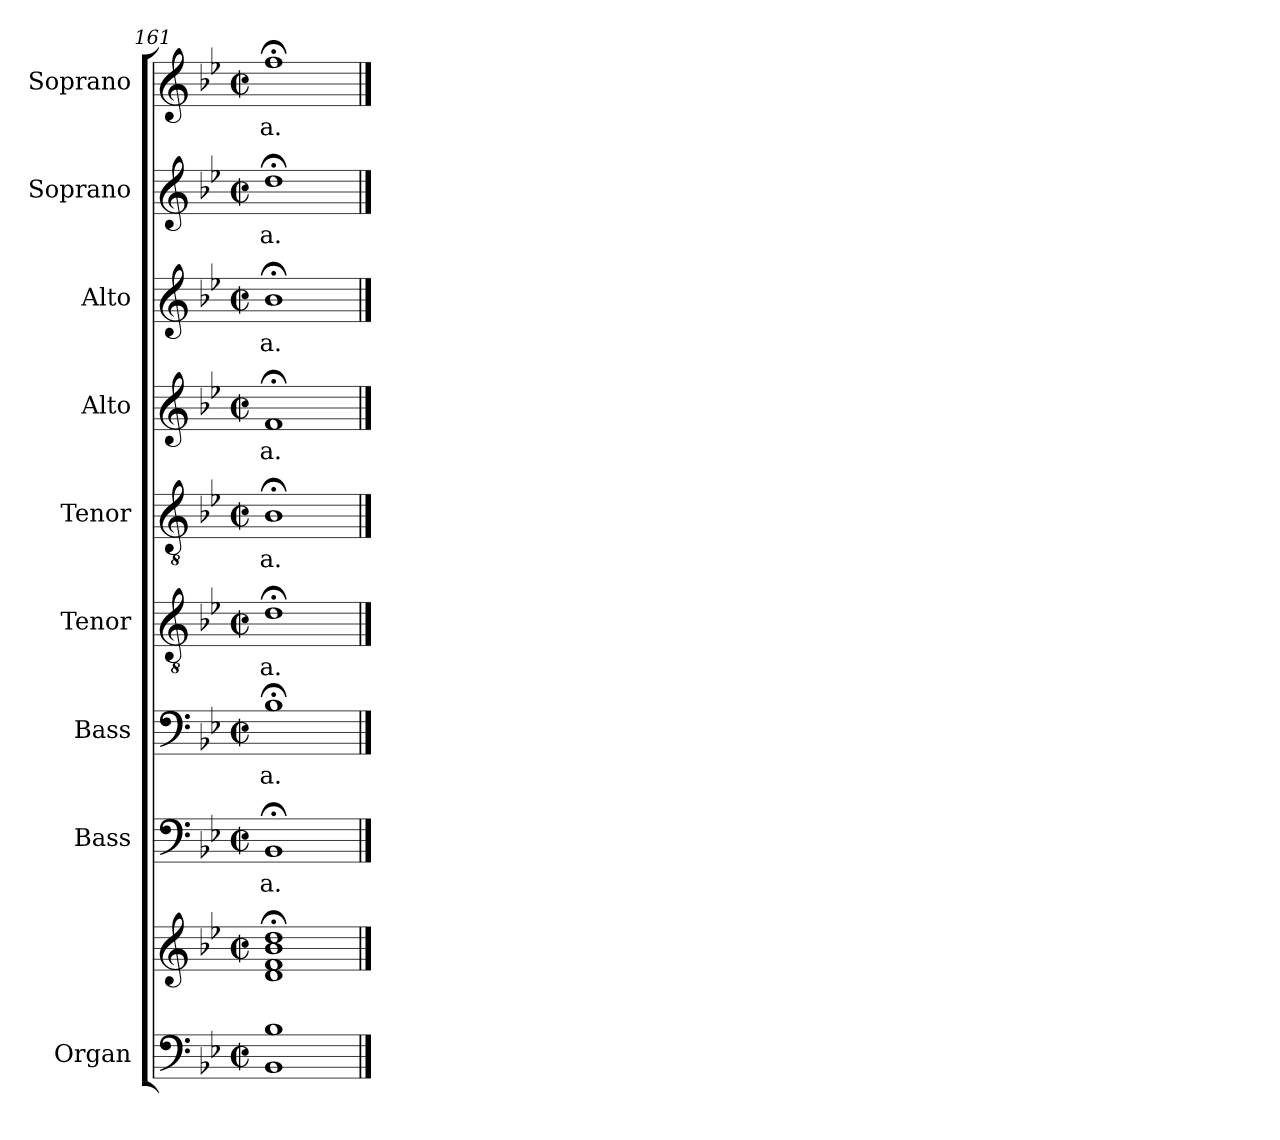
**kern	**kern	**kern	**text	**kern	**text	**kern	**text	**kern	**text	**kern	**text	**kern	**text	**kern	**text	**kern	**text
*part9	*part9	*part8	*part8	*part7	*part7	*part6	*part6	*part5	*part5	*part4	*part4	*part3	*part3	*part2	*part2	*part1	*part1
*staff10	*staff9	*staff8	*staff8	*staff7	*staff7	*staff6	*staff6	*staff5	*staff5	*staff4	*staff4	*staff3	*staff3	*staff2	*staff2	*staff1	*staff1
*I"Organ	*	*I"Bass	*	*I"Bass	*	*I"Tenor	*	*I"Tenor	*	*I"Alto	*	*I"Alto	*	*I"Soprano	*	*I"Soprano	*
*I'Organ.	*	*I'B.	*	*I'B.	*	*I'T.	*	*I'T.	*	*I'A.	*	*I'A.	*	*I'S.	*	*I'S.	*
*clefF4	*clefG2	*clefF4	*	*clefF4	*	*clefGv2	*	*clefGv2	*	*clefG2	*	*clefG2	*	*clefG2	*	*clefG2	*
*	*	*	*	*	*	*ITrd7c12	*	*ITrd7c12	*	*	*	*	*	*	*	*	*
*k[b-e-]	*k[b-e-]	*k[b-e-]	*	*k[b-e-]	*	*k[b-e-]	*	*k[b-e-]	*	*k[b-e-]	*	*k[b-e-]	*	*k[b-e-]	*	*k[b-e-]	*
*B-:	*B-:	*B-:	*	*B-:	*	*B-:	*	*B-:	*	*B-:	*	*B-:	*	*B-:	*	*B-:	*
*M2/2	*M2/2	*M2/2	*	*M2/2	*	*M2/2	*	*M2/2	*	*M2/2	*	*M2/2	*	*M2/2	*	*M2/2	*
*met(c|)	*met(c|)	*met(c|)	*	*met(c|)	*	*met(c|)	*	*met(c|)	*	*met(c|)	*	*met(c|)	*	*met(c|)	*	*met(c|)	*
=161	=161	=161	=161	=161	=161	=161	=161	=161	=161	=161	=161	=161	=161	=161	=161	=161	=161
!	!	!	!LO:LY:b:color=#000000	!	!	!	!	!	!	!	!	!	!	!	!	!	!
!	!	!	!	!	!LO:LY:b:color=#000000	!	!	!	!	!	!	!	!	!	!	!	!
!	!	!	!	!	!	!	!LO:LY:b:color=#000000	!	!	!	!	!	!	!	!	!	!
!	!	!	!	!	!	!	!	!	!LO:LY:b:color=#000000	!	!	!	!	!	!	!	!
!	!	!	!	!	!	!	!	!	!	!	!LO:LY:b:color=#000000	!	!	!	!	!	!
!	!	!	!	!	!	!	!	!	!	!	!	!	!LO:LY:b:color=#000000	!	!	!	!
!	!	!	!	!	!	!	!	!	!	!	!	!	!	!	!LO:LY:b:color=#000000	!	!
!	!	!	!	!	!	!	!	!	!	!	!	!	!	!	!	!	!LO:LY:b:color=#000000
1BB-i 1B-i	1di; 1fi; 1b-i; 1ddi;	1BB-;i	-a.	1B-;i	-a.	1D;i	-a.	1BB-;i	-a.	1f;i	-a.	1b-;i	-a.	1dd;i	-a.	1ff;i	-a.
==	==	==	==	==	==	==	==	==	==	==	==	==	==	==	==	==	==
*-	*-	*-	*-	*-	*-	*-	*-	*-	*-	*-	*-	*-	*-	*-	*-	*-	*-
